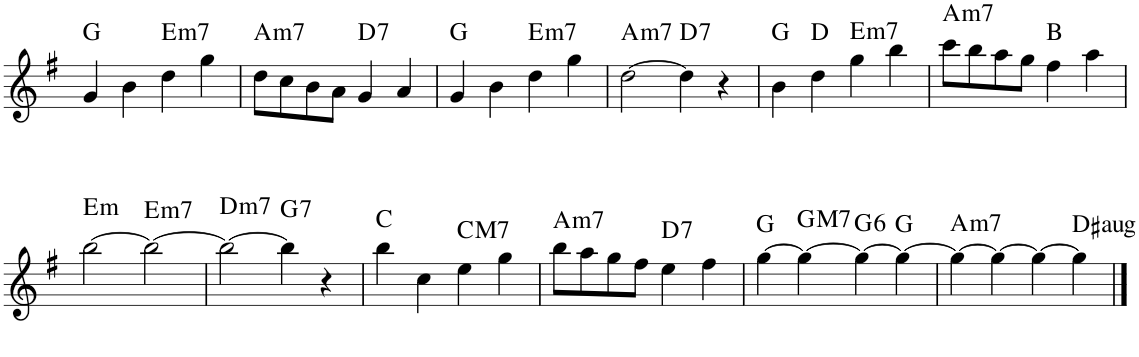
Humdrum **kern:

**kern	**harte
*part1	*part1
*staff1	*
*I"Piano	*
*I'Pno.	*
!!LO:PB:g=z
*clefG2	*
*k[f#]	*
*M4/4	*
=37	=37
4g/	G:maj
4b\	.
!	!LO:H:kt=m7
4dd\	E:min7
4gg\	.
=38	=38
!	!LO:H:kt=m7
8dd\L	A:min7
8cc\	.
8b\	.
8a\J	.
!	!LO:H:kt=7
4g/	D:7
4a/	.
=39	=39
4g/	G:maj
4b\	.
!	!LO:H:kt=m7
4dd\	E:min7
4gg\	.
=40	=40
!	!LO:H:kt=m7
[2dd\	A:min7
!	!LO:H:kt=7
4dd\]	D:7
4r	.
=41	=41
4b\	G:maj
4dd\	D:maj
!	!LO:H:kt=m7
4gg\	E:min7
4bb\	.
=42	=42
!	!LO:H:kt=m7
8ccc\L	A:min7
8bb\	.
8aa\	.
8gg\J	.
4ff#\	B:maj
4aa\	.
!!LO:LB:g=z
=43	=43
!	!LO:H:kt=m
[2bb\	E:min
!	!LO:H:kt=m7
2bb\_	E:min7
=44	=44
!	!LO:H:kt=m7
2bb\_	D:min7
!	!LO:H:kt=7
4bb\]	G:7
4r	.
=45	=45
4bb\	C:maj
4cc\	.
!	!LO:H:kt=M7
4ee\	C:maj7
4gg\	.
=46	=46
!	!LO:H:kt=m7
8bb\L	A:min7
8aa\	.
8gg\	.
8ff#\J	.
!	!LO:H:kt=7
4ee\	D:7
4ff#\	.
=47	=47
[4gg\	G:maj
!	!LO:H:kt=M7
4gg\_	G:maj7
!	!LO:H:kt=6
4gg\_	G:maj6
4gg\_	G:maj
=48	=48
!	!LO:H:kt=m7
4gg\_	A:min7
4gg\_	.
4gg\_	.
!	!LO:H:kt=aug
4gg\]	D#:aug
==	==
*-	*-
